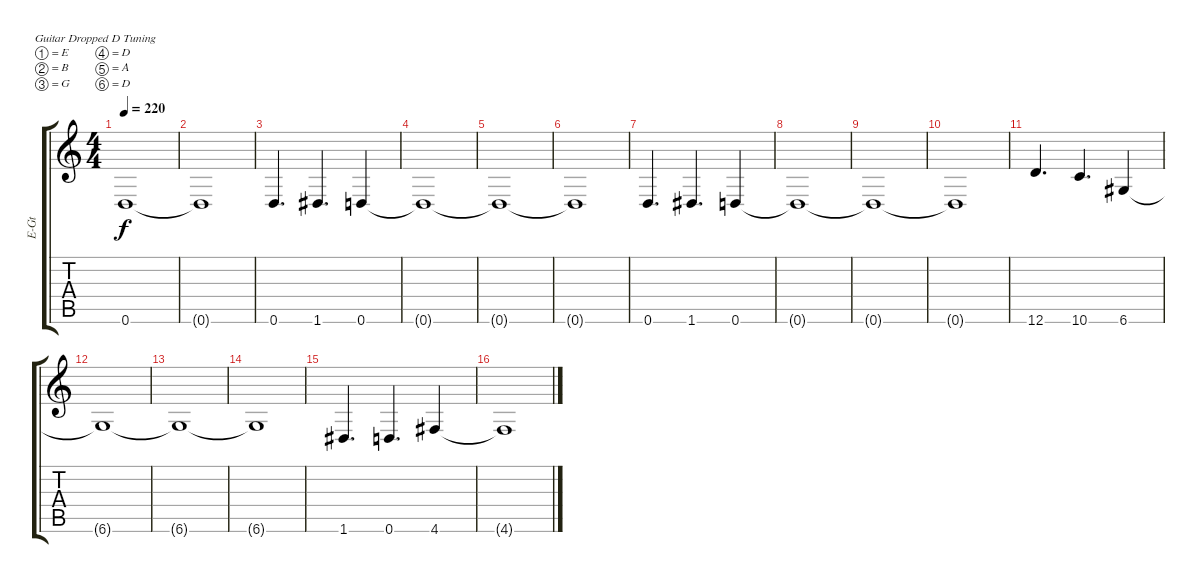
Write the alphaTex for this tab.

\bracketExtendMode groupsimilarinstruments
\otherSystemsTrackNameOrientation horizontal
\track ("Guitar-spare" "E-Gt") {instrument distortionguitar}
\staff {score tabs}
\tuning (E4 B3 G3 D3 A2 D2)
\ts (4 4)
\tempo 220
\clef g2
\ks c
0.6{t}.1{dy f beam Up} |
0.6{t}.1{beam Up} |
0.6.4{d beam Up} 1.6{acc #}.4{d beam Up} 0.6.4{beam Up} |
0.6{t}.1{beam Up} |
0.6{t}.1{beam Up} |
0.6{t}.1{beam Up} |
0.6.4{d beam Up} 1.6{acc #}.4{d beam Up} 0.6.4{beam Up} |
0.6{t}.1{beam Up} |
0.6{t}.1{beam Up} |
0.6{t}.1{beam Up} |
12.6.4{d beam Up} 10.6.4{d beam Up} 6.6{acc #}.4{beam Up} |
6.6{t acc #}.1{beam Up} |
6.6{t acc #}.1{beam Up} |
6.6{t acc #}.1{beam Up} |
1.6{acc #}.4{d beam Up} 0.6.4{d beam Up} 4.6{acc #}.4{beam Up} |
4.6{t acc #}.1{beam Up}
